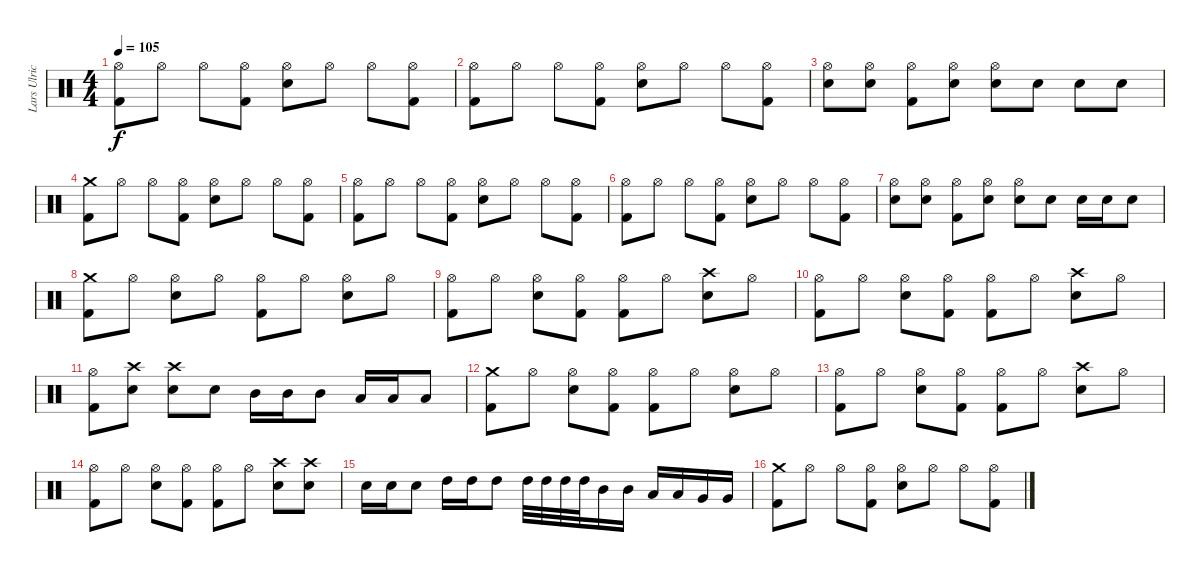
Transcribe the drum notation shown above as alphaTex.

\track ("Lars Ulrich (Drums)" "Lars Ulric") {instrument percussion}
\staff {score}
\articulation defaults
\ts (4 4)
\tempo 105
\clef neutral
\ks c
("Hi-Hat (open)" "Kick (hit) 2").8{dy f} "Hi-Hat (open)".8 "Hi-Hat (open)".8 ("Hi-Hat (open)" "Kick (hit) 2").8 ("Electric Snare (hit)" "Hi-Hat (open)").8 "Hi-Hat (open)".8 "Hi-Hat (open)".8 ("Hi-Hat (open)" "Kick (hit) 2").8 |
("Hi-Hat (open)" "Kick (hit) 2").8 "Hi-Hat (open)".8 "Hi-Hat (open)".8 ("Hi-Hat (open)" "Kick (hit) 2").8 ("Electric Snare (hit)" "Hi-Hat (open)").8 "Hi-Hat (open)".8 "Hi-Hat (open)".8 ("Hi-Hat (open)" "Kick (hit) 2").8 |
("Electric Snare (hit)" "Hi-Hat (open)").8 ("Electric Snare (hit)" "Hi-Hat (open)").8 ("Hi-Hat (open)" "Kick (hit) 2").8 ("Electric Snare (hit)" "Hi-Hat (open)").8 ("Electric Snare (hit)" "Hi-Hat (open)").8 "Electric Snare (hit)".8 "Electric Snare (hit)".8 "Electric Snare (hit)".8 |
("Crash medium (hit)" "Kick (hit) 2").8 "Hi-Hat (open)".8 "Hi-Hat (open)".8 ("Hi-Hat (open)" "Kick (hit) 2").8 ("Electric Snare (hit)" "Hi-Hat (open)").8 "Hi-Hat (open)".8 "Hi-Hat (open)".8 ("Hi-Hat (open)" "Kick (hit) 2").8 |
("Hi-Hat (open)" "Kick (hit) 2").8 "Hi-Hat (open)".8 "Hi-Hat (open)".8 ("Hi-Hat (open)" "Kick (hit) 2").8 ("Electric Snare (hit)" "Hi-Hat (open)").8 "Hi-Hat (open)".8 "Hi-Hat (open)".8 ("Hi-Hat (open)" "Kick (hit) 2").8 |
("Hi-Hat (open)" "Kick (hit) 2").8 "Hi-Hat (open)".8 "Hi-Hat (open)".8 ("Hi-Hat (open)" "Kick (hit) 2").8 ("Electric Snare (hit)" "Hi-Hat (open)").8 "Hi-Hat (open)".8 "Hi-Hat (open)".8 ("Hi-Hat (open)" "Kick (hit) 2").8 |
("Electric Snare (hit)" "Hi-Hat (open)").8 ("Electric Snare (hit)" "Hi-Hat (open)").8 ("Hi-Hat (open)" "Kick (hit) 2").8 ("Electric Snare (hit)" "Hi-Hat (open)").8 ("Electric Snare (hit)" "Hi-Hat (open)").8 "Electric Snare (hit)".8 "Electric Snare (hit)".16 "Electric Snare (hit)".16 "Electric Snare (hit)".8 |
\section ("" "")
("Crash medium (hit)" "Kick (hit) 2").8 "Hi-Hat (open)".8 ("Electric Snare (hit)" "Hi-Hat (open)").8 "Hi-Hat (open)".8 ("Hi-Hat (open)" "Kick (hit) 2").8 "Hi-Hat (open)".8 ("Electric Snare (hit)" "Hi-Hat (open)").8 "Hi-Hat (open)".8 |
("Hi-Hat (open)" "Kick (hit) 2").8 "Hi-Hat (open)".8 ("Electric Snare (hit)" "Hi-Hat (open)").8 ("Hi-Hat (open)" "Kick (hit) 2").8 ("Hi-Hat (open)" "Kick (hit) 2").8 "Hi-Hat (open)".8 ("Electric Snare (hit)" "Crash high (hit)").8 "Hi-Hat (open)".8 |
("Hi-Hat (open)" "Kick (hit) 2").8 "Hi-Hat (open)".8 ("Electric Snare (hit)" "Hi-Hat (open)").8 ("Hi-Hat (open)" "Kick (hit) 2").8 ("Hi-Hat (open)" "Kick (hit) 2").8 "Hi-Hat (open)".8 ("Electric Snare (hit)" "Crash high (hit)").8 "Hi-Hat (open)".8 |
("Hi-Hat (open)" "Kick (hit) 2").8 ("Electric Snare (hit)" "Crash high (hit)").8 ("Electric Snare (hit)" "Crash high (hit)").8 "Electric Snare (hit)".8 "Mid Tom (hit)".16 "Mid Tom (hit)".16 "Mid Tom (hit)".8 "Low Tom (hit)".16 "Low Tom (hit)".16 "Low Tom (hit)".8 |
("Crash medium (hit)" "Kick (hit) 2").8 "Hi-Hat (open)".8 ("Electric Snare (hit)" "Hi-Hat (open)").8 ("Hi-Hat (open)" "Kick (hit) 2").8 ("Hi-Hat (open)" "Kick (hit) 2").8 "Hi-Hat (open)".8 ("Electric Snare (hit)" "Hi-Hat (open)").8 "Hi-Hat (open)".8 |
("Hi-Hat (open)" "Kick (hit) 2").8 "Hi-Hat (open)".8 ("Electric Snare (hit)" "Hi-Hat (open)").8 ("Hi-Hat (open)" "Kick (hit) 2").8 ("Hi-Hat (open)" "Kick (hit) 2").8 "Hi-Hat (open)".8 ("Electric Snare (hit)" "Crash high (hit)").8 "Hi-Hat (open)".8 |
("Hi-Hat (open)" "Kick (hit) 2").8 "Hi-Hat (open)".8 ("Electric Snare (hit)" "Hi-Hat (open)").8 ("Hi-Hat (open)" "Kick (hit) 2").8 ("Hi-Hat (open)" "Kick (hit) 2").8 "Hi-Hat (open)".8 ("Electric Snare (hit)" "Crash high (hit)").8 ("Electric Snare (hit)" "Crash high (hit)").8 |
"Electric Snare (hit)".16 "Electric Snare (hit)".16 "Electric Snare (hit)".8 "High Tom (hit)".16 "High Tom (hit)".16 "High Tom (hit)".8 "High Tom (hit)".32 "High Tom (hit)".32 "High Tom (hit)".32 "High Tom (hit)".32 "Mid Tom (hit)".16 "Mid Tom (hit)".16 "Low Tom (hit)".16 "Low Tom (hit)".16 "Very Low Tom (hit)".16 "Very Low Tom (hit)".16 |
\section ("" "")
("Crash medium (hit)" "Kick (hit) 2").8 "Hi-Hat (open)".8 "Hi-Hat (open)".8 ("Hi-Hat (open)" "Kick (hit) 2").8 ("Electric Snare (hit)" "Hi-Hat (open)").8 "Hi-Hat (open)".8 "Hi-Hat (open)".8 ("Hi-Hat (open)" "Kick (hit) 2").8
